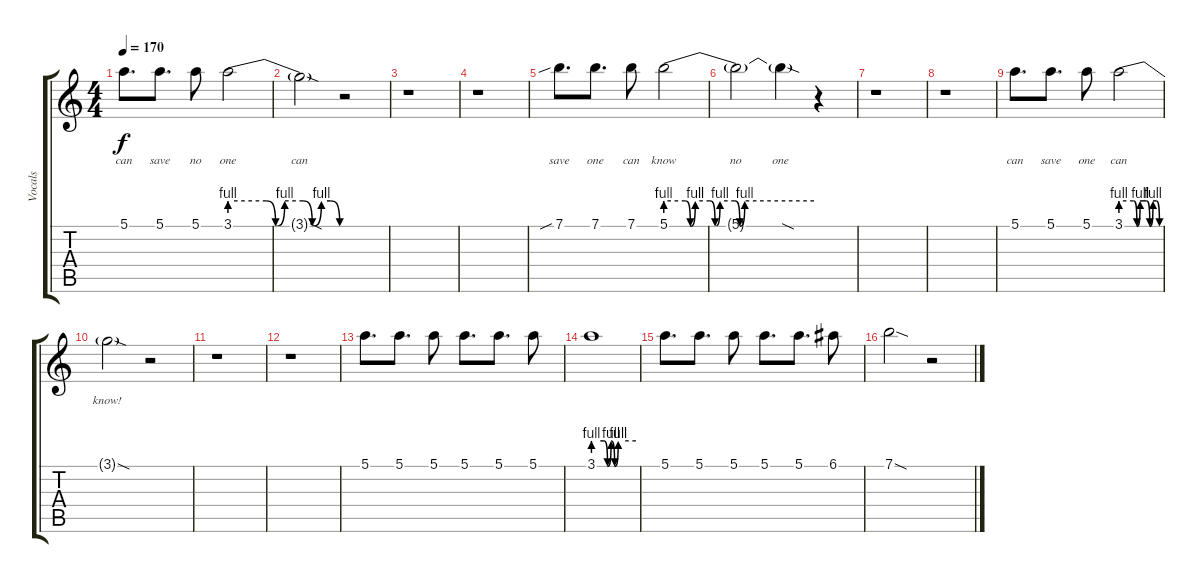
\track ("Vocals" "Vocals") {instrument overdrivenguitar}
\staff {score tabs}
\tuning (E4 B3 G3 D3 A2 E2) {hide}
\ts (4 4)
\tempo 170
\clef g2
\ks c
5.1.8{d lyrics (0 "can") lyrics (1 "") lyrics (2 "") lyrics (3 "") lyrics (4 "") dy f} 5.1.8{d lyrics (0 "save") lyrics (1 "") lyrics (2 "") lyrics (3 "") lyrics (4 "")} 5.1.8{lyrics (0 "no") lyrics (1 "") lyrics (2 "") lyrics (3 "") lyrics (4 "")} 3.1{be (custom 0 4 20 4 25 0 30 4 40 4 45 0 50 4 55 4 60 0)}.2{lyrics (0 "one") lyrics (1 "") lyrics (2 "") lyrics (3 "") lyrics (4 "")} |
3.1{sod t}.2{lyrics (0 "can") lyrics (1 "") lyrics (2 "") lyrics (3 "") lyrics (4 "")} r.2 |
r.1 |
r.1 |
7.1{sib}.8{d lyrics (0 "save") lyrics (1 "") lyrics (2 "") lyrics (3 "") lyrics (4 "")} 7.1.8{d lyrics (0 "one") lyrics (1 "") lyrics (2 "") lyrics (3 "") lyrics (4 "")} 7.1.8{lyrics (0 "can") lyrics (1 "") lyrics (2 "") lyrics (3 "") lyrics (4 "")} 5.1{be (custom 0 4 8 4 10 0 12 4 18 4 20 0 22 4 28 4 30 0 32 4 60 4)}.2{lyrics (0 "know") lyrics (1 "") lyrics (2 "") lyrics (3 "") lyrics (4 "")} |
5.1{t}.2{lyrics (0 "no") lyrics (1 "") lyrics (2 "") lyrics (3 "") lyrics (4 "")} 5.1{sod t}.4{lyrics (0 "one") lyrics (1 "") lyrics (2 "") lyrics (3 "") lyrics (4 "")} r.4 |
r.1 |
r.1 |
5.1.8{d lyrics (0 "can") lyrics (1 "") lyrics (2 "") lyrics (3 "") lyrics (4 "")} 5.1.8{d lyrics (0 "save") lyrics (1 "") lyrics (2 "") lyrics (3 "") lyrics (4 "")} 5.1.8{lyrics (0 "one") lyrics (1 "") lyrics (2 "") lyrics (3 "") lyrics (4 "")} 3.1{be (custom 0 4 20 4 25 0 30 4 40 4 45 0 50 4 55 4 60 0)}.2{lyrics (0 "can") lyrics (1 "") lyrics (2 "") lyrics (3 "") lyrics (4 "")} |
3.1{sod t}.2{lyrics (0 "know!") lyrics (1 "") lyrics (2 "") lyrics (3 "") lyrics (4 "")} r.2 |
r.1 |
r.1 |
5.1.8{d} 5.1.8{d} 5.1.8 5.1.8{d} 5.1.8{d} 5.1.8 |
3.1{be (custom 0 4 15 4 20 0 25 4 30 0 35 4 60 4)}.1 |
5.1.8{d} 5.1.8{d} 5.1.8 5.1.8{d} 5.1.8{d} 6.1.8 |
7.1{sod}.2 r.2
